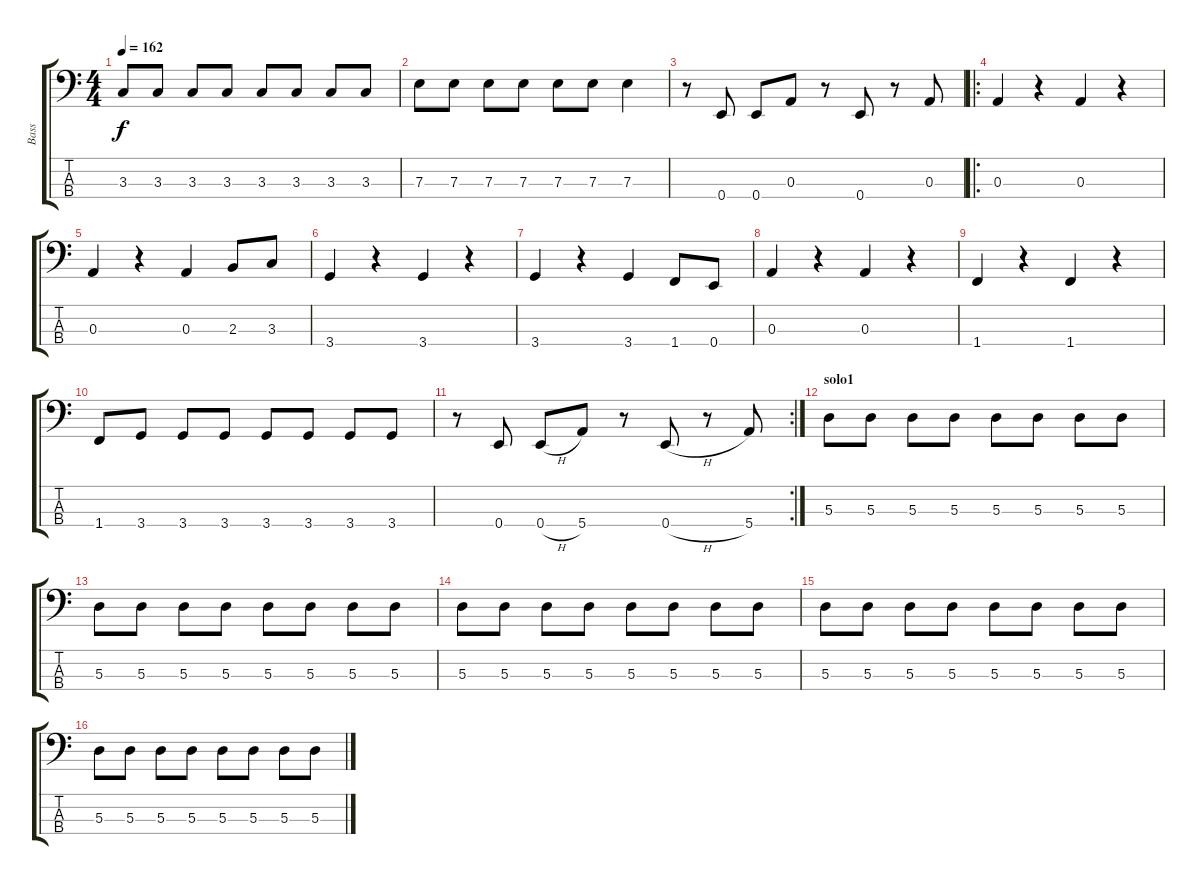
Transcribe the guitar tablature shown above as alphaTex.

\track ("Bass" "Bass") {instrument electricbassfinger}
\staff {score tabs}
\tuning (G2 D2 A1 E1) {hide}
\ts (4 4)
\tempo 162
\clef f4
\ks c
3.3.8{dy f} 3.3.8 3.3.8 3.3.8 3.3.8 3.3.8 3.3.8 3.3.8 |
7.3.8 7.3.8 7.3.8 7.3.8 7.3.8 7.3.8 7.3.4 |
r.8{instrument slapbass1} 0.4.8 0.4.8 0.3.8 r.8 0.4.8 r.8 0.3.8 |
\ro
0.3.4{instrument electricbassfinger} r.4 0.3.4 r.4 |
0.3.4 r.4 0.3.4 2.3.8 3.3.8 |
3.4.4 r.4 3.4.4 r.4 |
3.4.4 r.4 3.4.4 1.4.8 0.4.8 |
0.3.4 r.4 0.3.4 r.4 |
1.4.4 r.4 1.4.4 r.4 |
1.4.8 3.4.8 3.4.8 3.4.8 3.4.8 3.4.8 3.4.8 3.4.8 |
\rc 2
r.8{instrument slapbass1} 0.4.8 0.4{h}.8 5.4.8 r.8 0.4{h}.8 r.8 5.4.8 |
\section ("" "solo1")
5.3.8{instrument electricbassfinger} 5.3.8 5.3.8 5.3.8 5.3.8 5.3.8 5.3.8 5.3.8 |
5.3.8 5.3.8 5.3.8 5.3.8 5.3.8 5.3.8 5.3.8 5.3.8 |
5.3.8 5.3.8 5.3.8 5.3.8 5.3.8 5.3.8 5.3.8 5.3.8 |
5.3.8 5.3.8 5.3.8 5.3.8 5.3.8 5.3.8 5.3.8 5.3.8 |
5.3.8{instrument electricbassfinger} 5.3.8 5.3.8 5.3.8 5.3.8 5.3.8 5.3.8 5.3.8
